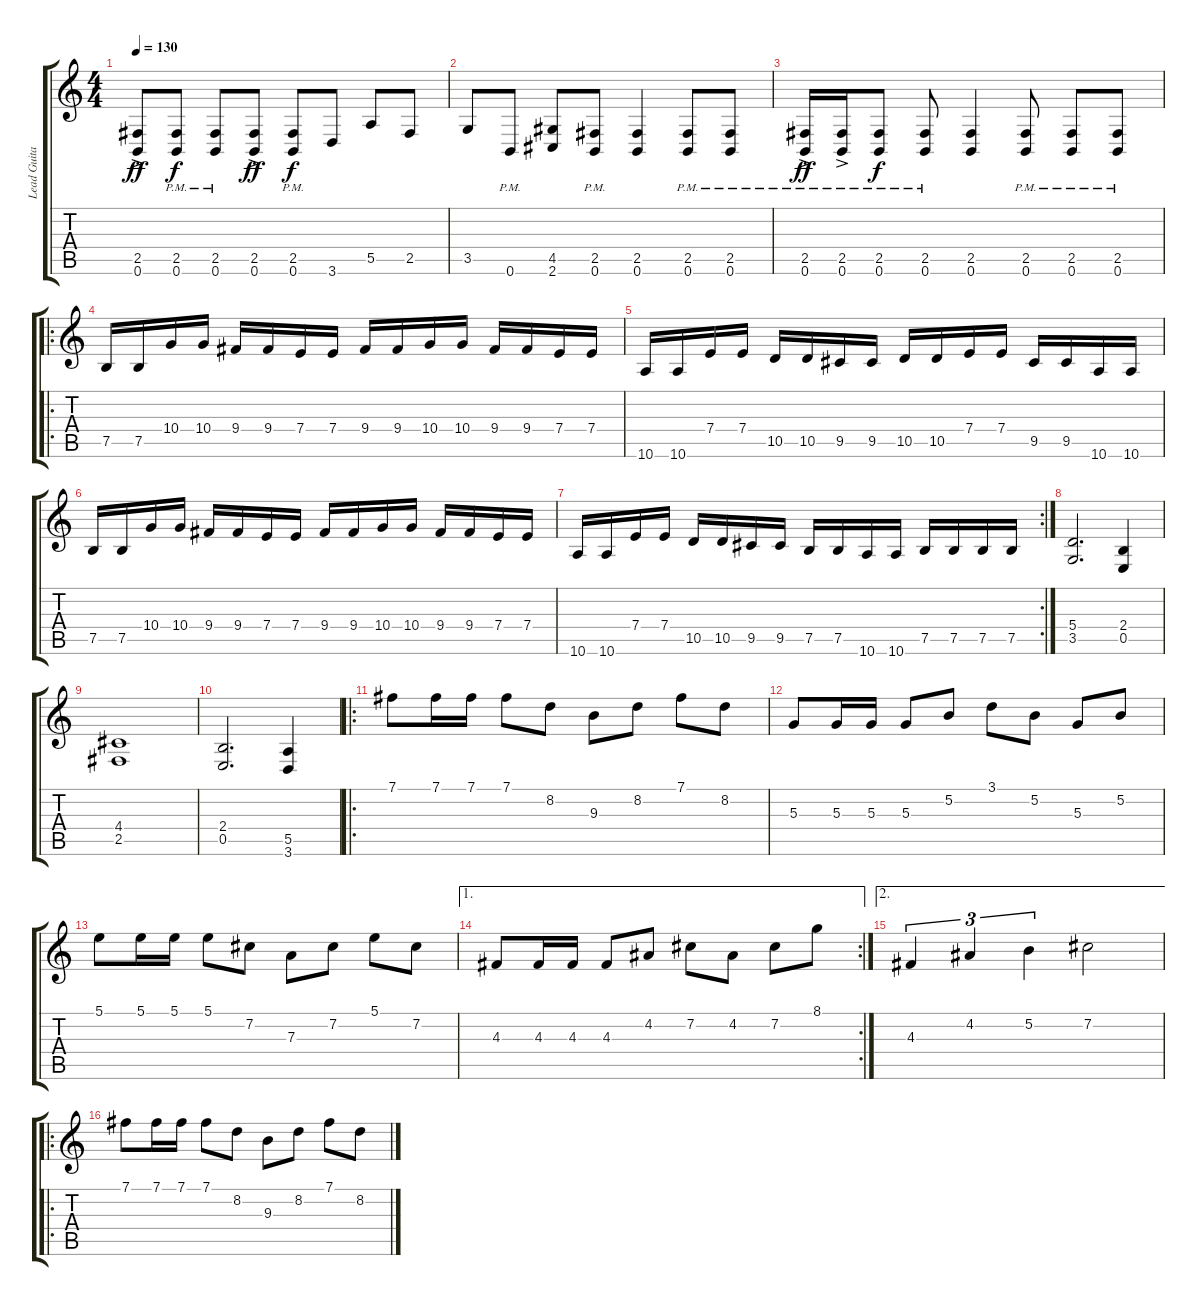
\track ("Lead Guitar" "Lead Guita") {instrument distortionguitar}
\staff {score tabs}
\tuning (B3 Gb3 D3 A2 E2 B1) {hide}
\ts (4 4)
\tempo 130
\clef g2
\ks c
(2.5{ac} 0.6{ac}).8{dy ff} (2.5{pm} 0.6{pm}).8{dy f} (2.5{pm} 0.6{pm}).8 (2.5{ac} 0.6{ac}).8{dy ff} (2.5{pm} 0.6{pm}).8{dy f} 3.6.8 5.5.8 2.5.8 |
3.5.8 0.6{pm}.8 (4.5 2.6).8 (2.5{pm} 0.6{pm}).8 (2.5 0.6).4 (2.5{pm} 0.6{pm}).8 (2.5{pm} 0.6{pm}).8 |
(2.5{ac pm} 0.6{ac pm}).16{dy ff} (2.5{ac pm} 0.6{ac pm}).16 (2.5{pm} 0.6{pm}).8{dy f} (2.5{pm} 0.6{pm}).8 (2.5 0.6).4 (2.5{pm} 0.6{pm}).8 (2.5{pm} 0.6{pm}).8 (2.5{pm} 0.6{pm}).8 |
\ro
7.5.16 7.5.16 10.4.16 10.4.16 9.4.16 9.4.16 7.4.16 7.4.16 9.4.16 9.4.16 10.4.16 10.4.16 9.4.16 9.4.16 7.4.16 7.4.16 |
10.6.16 10.6.16 7.4.16 7.4.16 10.5.16 10.5.16 9.5.16 9.5.16 10.5.16 10.5.16 7.4.16 7.4.16 9.5.16 9.5.16 10.6.16 10.6.16 |
7.5.16 7.5.16 10.4.16 10.4.16 9.4.16 9.4.16 7.4.16 7.4.16 9.4.16 9.4.16 10.4.16 10.4.16 9.4.16 9.4.16 7.4.16 7.4.16 |
\rc 2
10.6.16 10.6.16 7.4.16 7.4.16 10.5.16 10.5.16 9.5.16 9.5.16 7.5.16 7.5.16 10.6.16 10.6.16 7.5.16 7.5.16 7.5.16 7.5.16 |
(5.4 3.5).2{d} (2.4 0.5).4 |
(4.4 2.5).1 |
(2.4 0.5).2{d} (5.5 3.6).4 |
\ro
7.1.8 7.1.16 7.1.16 7.1.8 8.2.8 9.3.8 8.2.8 7.1.8 8.2.8 |
5.3.8 5.3.16 5.3.16 5.3.8 5.2.8 3.1.8 5.2.8 5.3.8 5.2.8 |
5.1.8 5.1.16 5.1.16 5.1.8 7.2.8 7.3.8 7.2.8 5.1.8 7.2.8 |
\ae 1
\rc 2
4.3.8 4.3.16 4.3.16 4.3.8 4.2.8 7.2.8 4.2.8 7.2.8 8.1.8 |
\ae 2
4.3.4{tu (3 2)} 4.2.4{tu (3 2)} 5.2.4{tu (3 2)} 7.2.2 |
\ro
7.1.8 7.1.16 7.1.16 7.1.8 8.2.8 9.3.8 8.2.8 7.1.8 8.2.8
